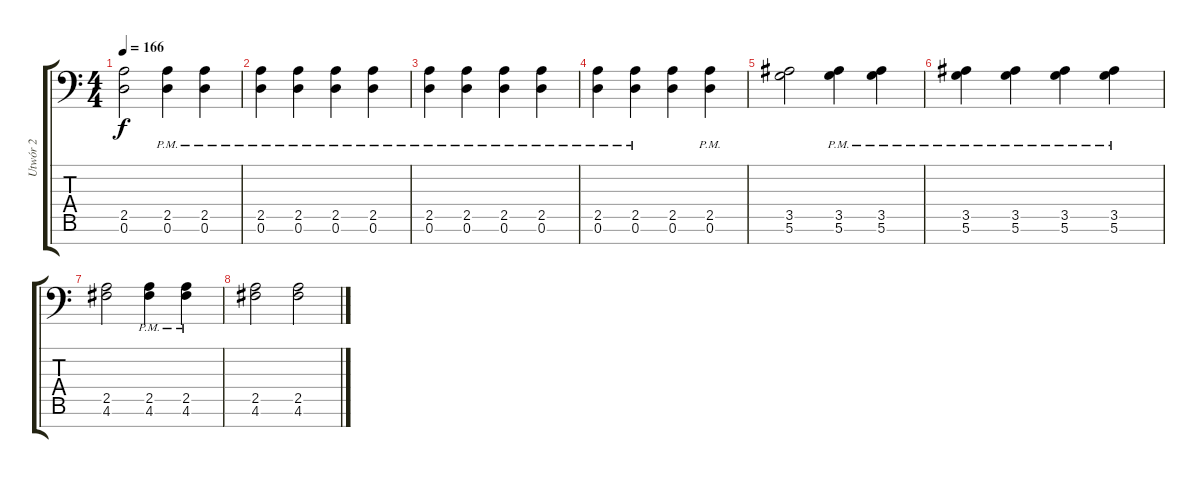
\track ("Utwór 2" "Utwór 2") {instrument overdrivenguitar}
\staff {score tabs}
\tuning (D4 A3 F3 C3 G2 D2 A1) {hide}
\ts (4 4)
\tempo 166
\clef f4
\ks c
(2.5 0.6).2{dy f} (2.5{pm} 0.6{pm}).4 (2.5{pm} 0.6{pm}).4 |
(2.5{pm} 0.6{pm}).4 (2.5{pm} 0.6{pm}).4 (2.5{pm} 0.6{pm}).4 (2.5{pm} 0.6{pm}).4 |
(2.5{pm} 0.6{pm}).4 (2.5{pm} 0.6{pm}).4 (2.5{pm} 0.6{pm}).4 (2.5{pm} 0.6{pm}).4 |
(2.5{pm} 0.6{pm}).4 (2.5{pm} 0.6{pm}).4 (2.5 0.6).4 (2.5{pm} 0.6{pm}).4 |
(3.5 5.6).2 (3.5{pm} 5.6{pm}).4 (3.5{pm} 5.6{pm}).4 |
(3.5{pm} 5.6{pm}).4 (3.5{pm} 5.6{pm}).4 (3.5{pm} 5.6{pm}).4 (3.5{pm} 5.6{pm}).4 |
(2.5 4.6).2 (2.5{pm} 4.6{pm}).4 (2.5{pm} 4.6{pm}).4 |
(2.5 4.6).2 (2.5 4.6).2
